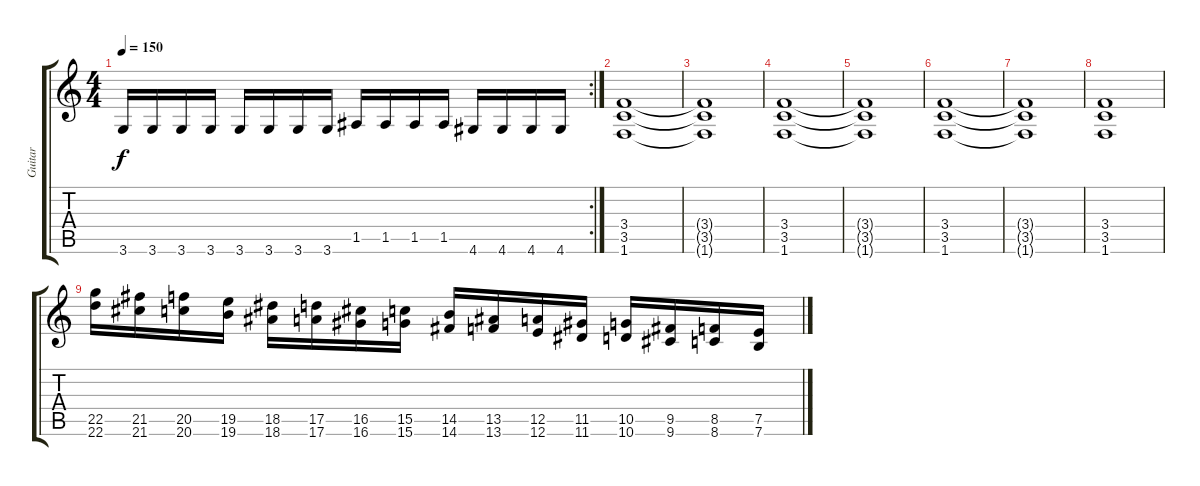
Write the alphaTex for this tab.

\track ("Guitar" "Guitar") {instrument distortionguitar}
\staff {score tabs}
\tuning (E4 B3 G3 D3 A2 E2) {hide}
\rc 2
\ts (4 4)
\tempo 150
\clef g2
\ks c
3.6.16{dy f} 3.6.16 3.6.16 3.6.16 3.6.16 3.6.16 3.6.16 3.6.16 1.5.16 1.5.16 1.5.16 1.5.16 4.6.16 4.6.16 4.6.16 4.6.16 |
(3.4 3.5 1.6).1 |
(3.4{t} 3.5{t} 1.6{t}).1 |
(3.4 3.5 1.6).1 |
(3.4{t} 3.5{t} 1.6{t}).1 |
(3.4 3.5 1.6).1 |
(3.4{t} 3.5{t} 1.6{t}).1 |
(3.4 3.5 1.6).1 |
(22.5 22.6).16{instrument guitarfretnoise} (21.5 21.6).16 (20.5 20.6).16 (19.5 19.6).16 (18.5 18.6).16 (17.5 17.6).16 (16.5 16.6).16 (15.5 15.6).16 (14.5 14.6).16 (13.5 13.6).16 (12.5 12.6).16 (11.5 11.6).16 (10.5 10.6).16 (9.5 9.6).16 (8.5 8.6).16 (7.5 7.6).16
